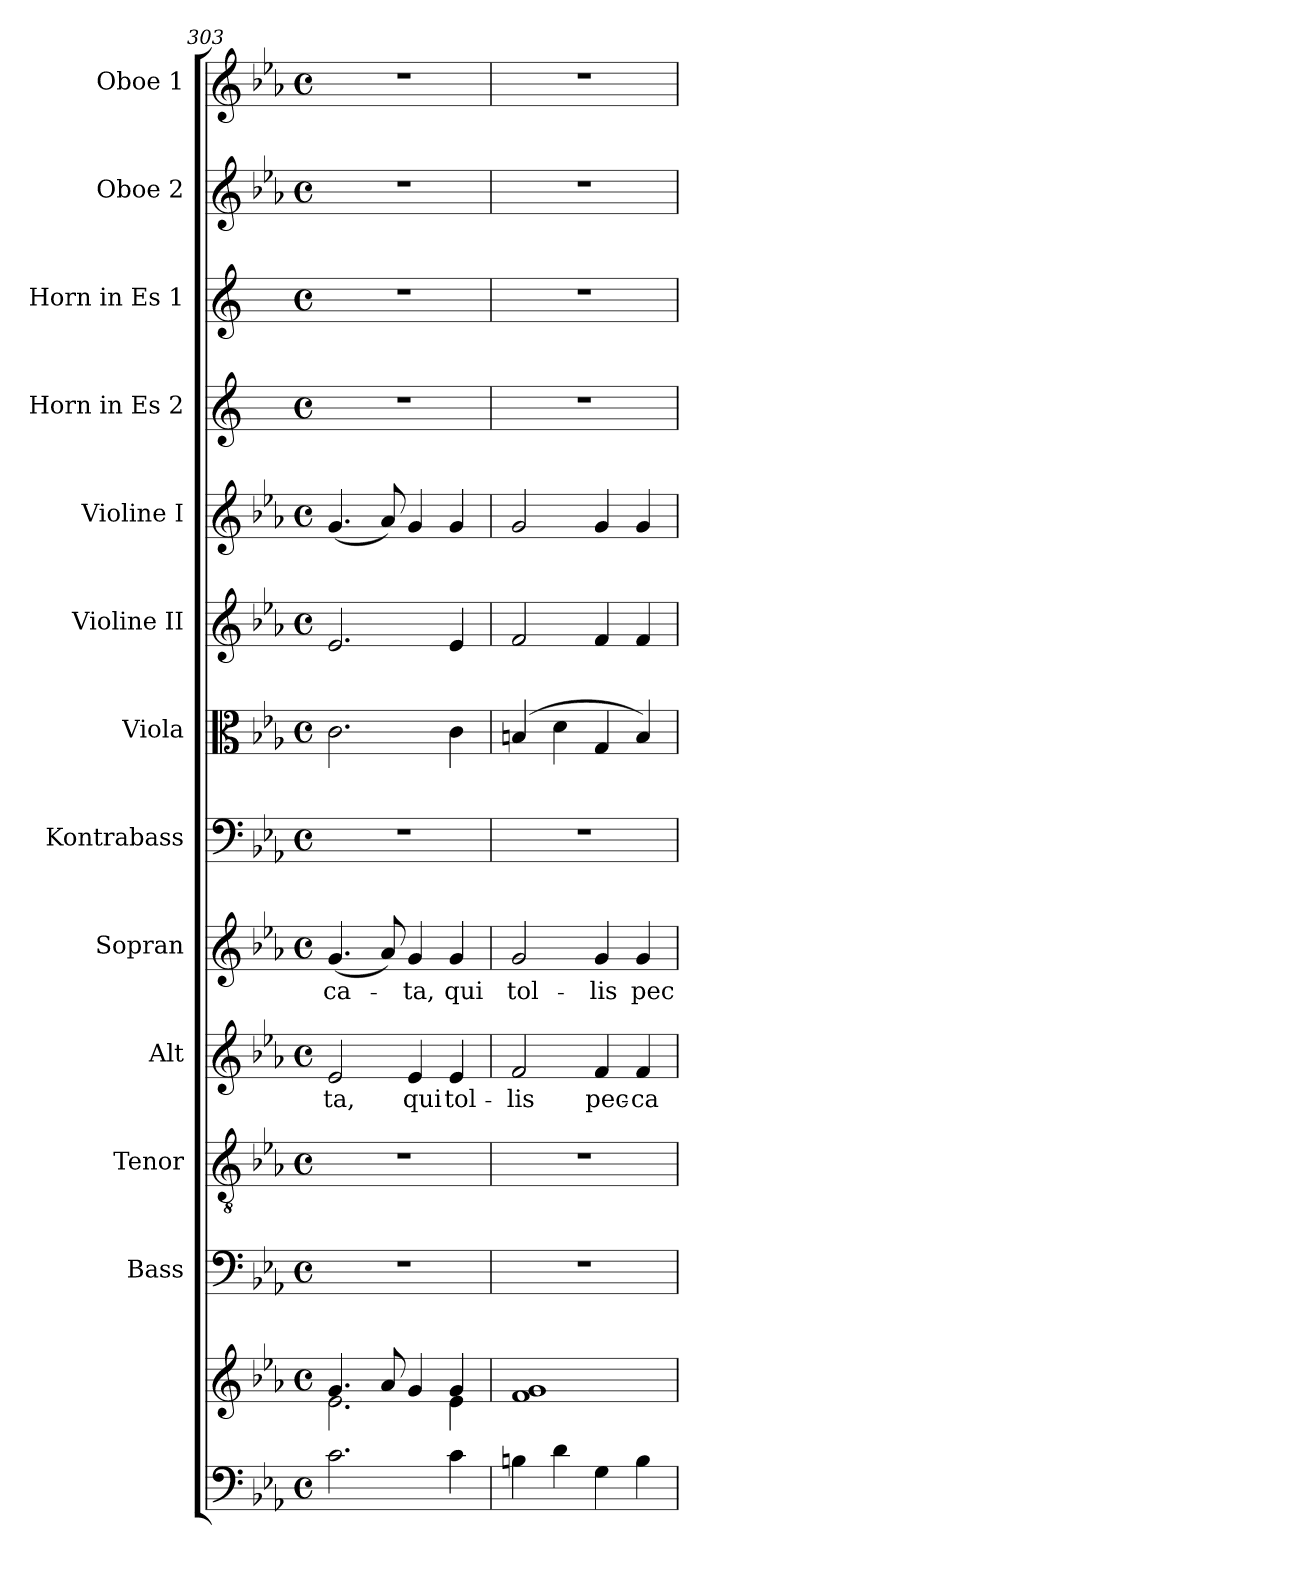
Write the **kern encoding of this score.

**kern	**kern	**kern	**kern	**kern	**text	**kern	**text	**kern	**kern	**kern	**kern	**kern	**kern	**kern	**kern
*part13	*part13	*part12	*part11	*part10	*part10	*part9	*part9	*part8	*part7	*part6	*part5	*part4	*part3	*part2	*part1
*staff14	*staff13	*staff12	*staff11	*staff10	*staff10	*staff9	*staff9	*staff8	*staff7	*staff6	*staff5	*staff4	*staff3	*staff2	*staff1
*	*	*I"Bass	*I"Tenor	*I"Alt	*	*I"Sopran	*	*I"Kontrabass	*I"Viola	*I"Violine II	*I"Violine I	*I"Horn in Es 2	*I"Horn in Es 1	*I"Oboe 2	*I"Oboe 1
*	*	*I'B.	*I'T.	*I'A.	*	*I'S.	*	*I'Kb.	*I'Vla.	*I'Vl. II	*I'Vl. I	*I'Hr. 2	*I'Hr. 1	*I'Ob. 2	*I'Ob. 1
*clefF4	*clefG2	*clefF4	*clefGv2	*clefG2	*	*clefG2	*	*clefF4	*clefC3	*clefG2	*clefG2	*clefG2	*clefG2	*clefG2	*clefG2
*	*	*	*	*	*	*	*	*ITrd7c12	*	*	*	*ITrd5c9	*ITrd5c9	*	*
*k[b-e-a-]	*k[b-e-a-]	*k[b-e-a-]	*k[b-e-a-]	*k[b-e-a-]	*	*k[b-e-a-]	*	*k[b-e-a-]	*k[b-e-a-]	*k[b-e-a-]	*k[b-e-a-]	*k[b-e-a-]	*k[b-e-a-]	*k[b-e-a-]	*k[b-e-a-]
*E-:	*E-:	*E-:	*E-:	*E-:	*	*E-:	*	*E-:	*E-:	*E-:	*E-:	*E-:	*E-:	*E-:	*E-:
*M4/4	*M4/4	*M4/4	*M4/4	*M4/4	*	*M4/4	*	*M4/4	*M4/4	*M4/4	*M4/4	*M4/4	*M4/4	*M4/4	*M4/4
*met(c)	*met(c)	*met(c)	*met(c)	*met(c)	*	*met(c)	*	*met(c)	*met(c)	*met(c)	*met(c)	*met(c)	*met(c)	*met(c)	*met(c)
=303	=303	=303	=303	=303	=303	=303	=303	=303	=303	=303	=303	=303	=303	=303	=303
*	*^	*	*	*	*	*	*	*	*	*	*	*	*	*	*
!	!	!	!	!	!	!LO:LY:b	!	!LO:LY:b	!	!	!	!	!	!	!	!
2.c\	4.g/	2.e-\	1r	1r	2e-/	-ta,	(<4.g/	-ca-	1r	2.c\	2.e-/	(<4.g/	1r	1r	1r	1r
.	8a-/	.	.	.	.	.	8a-/)	.	.	.	.	8a-/)	.	.	.	.
!	!	!	!	!	!	!LO:LY:b	!	!LO:LY:b	!	!	!	!	!	!	!	!
.	4g/	.	.	.	4e-/	qui	4g/	-ta,	.	.	.	4g/	.	.	.	.
!	!	!	!	!	!	!LO:LY:b	!	!LO:LY:b	!	!	!	!	!	!	!	!
4c\	4g/	4e-\	.	.	4e-/	tol-	4g/	qui	.	4c\	4e-/	4g/	.	.	.	.
=304	=304	=304	=304	=304	=304	=304	=304	=304	=304	=304	=304	=304	=304	=304	=304	=304
!	!	!	!	!	!	!LO:LY:b	!	!LO:LY:b	!	!	!	!	!	!	!	!
*	*v	*v	*	*	*	*	*	*	*	*	*	*	*	*	*	*
4Bn\	1f 1g	1r	1r	2f/	-lis	2g/	tol-	1r	(4Bn/	2f/	2g/	1r	1r	1r	1r
4d\	.	.	.	.	.	.	.	.	4d\	.	.	.	.	.	.
!	!	!	!	!	!LO:LY:b	!	!LO:LY:b	!	!	!	!	!	!	!	!
4G\	.	.	.	4f/	pec-	4g/	-lis	.	4G/	4f/	4g/	.	.	.	.
!	!	!	!	!	!LO:LY:b	!	!LO:LY:b	!	!	!	!	!	!	!	!
4B\	.	.	.	4f/	-ca-	4g/	pec-	.	4B/)	4f/	4g/	.	.	.	.
=	=	=	=	=	=	=	=	=	=	=	=	=	=	=	=
*-	*-	*-	*-	*-	*-	*-	*-	*-	*-	*-	*-	*-	*-	*-	*-
